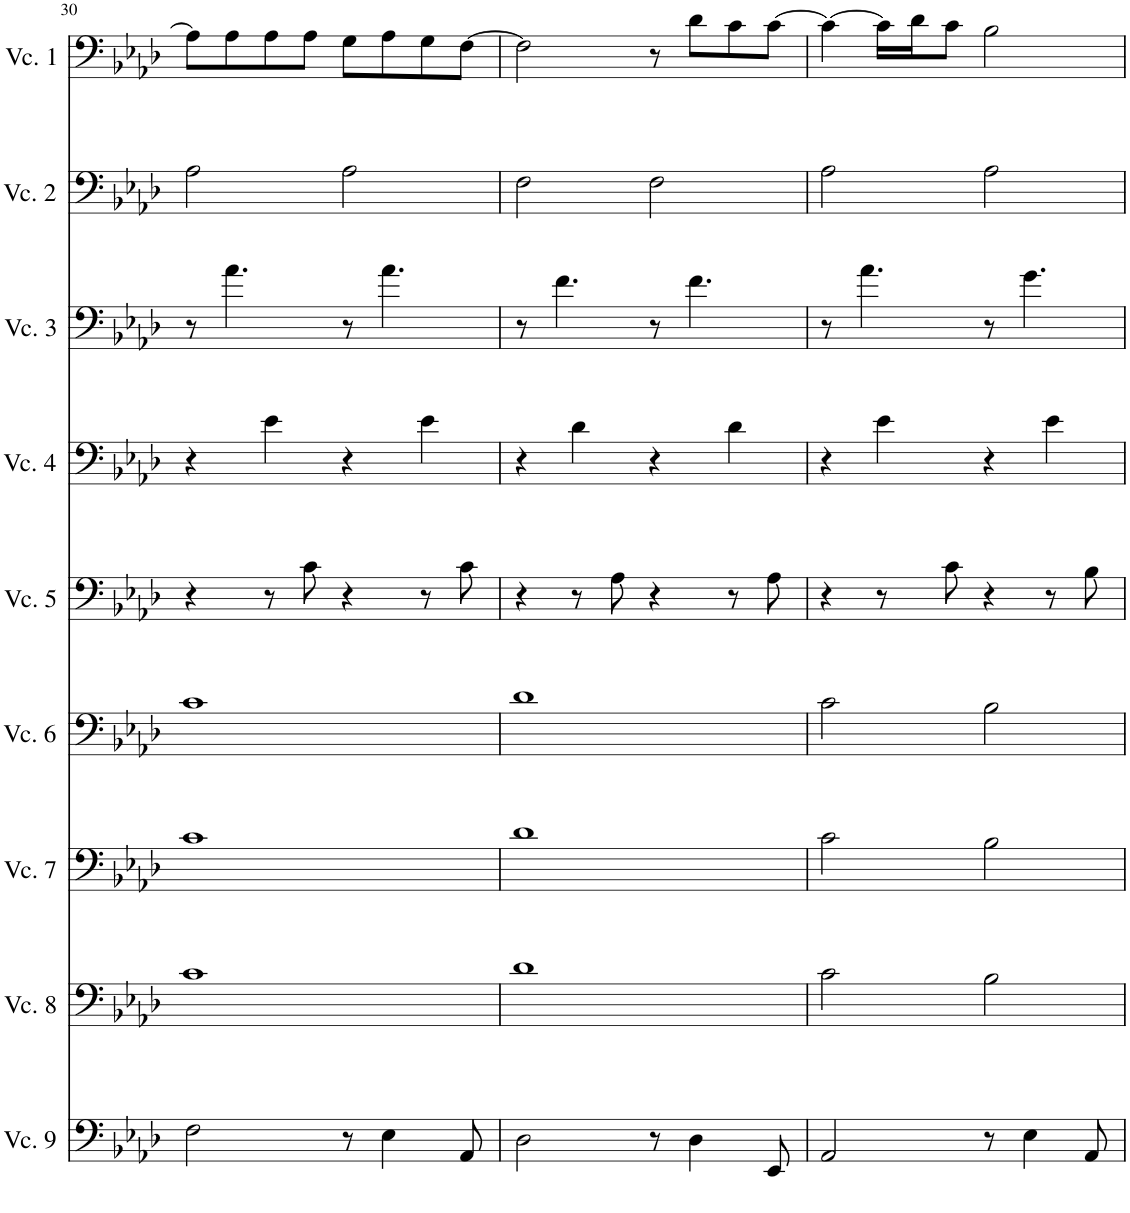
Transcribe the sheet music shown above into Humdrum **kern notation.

**kern	**kern	**kern	**kern	**kern	**kern	**kern	**kern	**kern
*part9	*part8	*part7	*part6	*part5	*part4	*part3	*part2	*part1
*staff9	*staff8	*staff7	*staff6	*staff5	*staff4	*staff3	*staff2	*staff1
*I"Cello 9	*I"Cello 8	*I"Cello 7	*I"Cello 6	*I"Cello 5	*I"Cello 4	*I"Cello 3	*I"Cello 2	*I"Cello 1
!!LO:PB:g=z
*clefF4	*clefF4	*clefF4	*clefF4	*clefF4	*clefF4	*clefF4	*clefF4	*clefF4
*k[b-e-a-d-]	*k[b-e-a-d-]	*k[b-e-a-d-]	*k[b-e-a-d-]	*k[b-e-a-d-]	*k[b-e-a-d-]	*k[b-e-a-d-]	*k[b-e-a-d-]	*k[b-e-a-d-]
*M4/4	*M4/4	*M4/4	*M4/4	*M4/4	*M4/4	*M4/4	*M4/4	*M4/4
=30	=30	=30	=30	=30	=30	=30	=30	=30
2F\	1c	1c	1c	4r	4r	8r	2A-\	8A-\L]
.	.	.	.	.	.	4.a-\	.	8A-\
.	.	.	.	8r	4e-\	.	.	8A-\
.	.	.	.	8c\	.	.	.	8A-\J
8r	.	.	.	4r	4r	8r	2A-\	8G\L
4E-\	.	.	.	.	.	4.a-\	.	8A-\
.	.	.	.	8r	4e-\	.	.	8G\
8AA-/	.	.	.	8c\	.	.	.	[8F\J
=31	=31	=31	=31	=31	=31	=31	=31	=31
2D-\	1d-	1d-	1d-	4r	4r	8r	2F\	2F\]
.	.	.	.	.	.	4.f\	.	.
.	.	.	.	8r	4d-\	.	.	.
.	.	.	.	8A-\	.	.	.	.
8r	.	.	.	4r	4r	8r	2F\	8r
4D-\	.	.	.	.	.	4.f\	.	8d-\L
.	.	.	.	8r	4d-\	.	.	8c\
8EE-/	.	.	.	8A-\	.	.	.	[8c\J
=32	=32	=32	=32	=32	=32	=32	=32	=32
2AA-/	2c\	2c\	2c\	4r	4r	8r	2A-\	4c\_
.	.	.	.	.	.	4.a-\	.	.
.	.	.	.	8r	4e-\	.	.	16c\LL]
.	.	.	.	.	.	.	.	16d-\J
.	.	.	.	8c\	.	.	.	8c\J
8r	2B-\	2B-\	2B-\	4r	4r	8r	2A-\	2B-\
4E-\	.	.	.	.	.	4.g\	.	.
.	.	.	.	8r	4e-\	.	.	.
8AA-/	.	.	.	8B-\	.	.	.	.
=	=	=	=	=	=	=	=	=
*-	*-	*-	*-	*-	*-	*-	*-	*-
